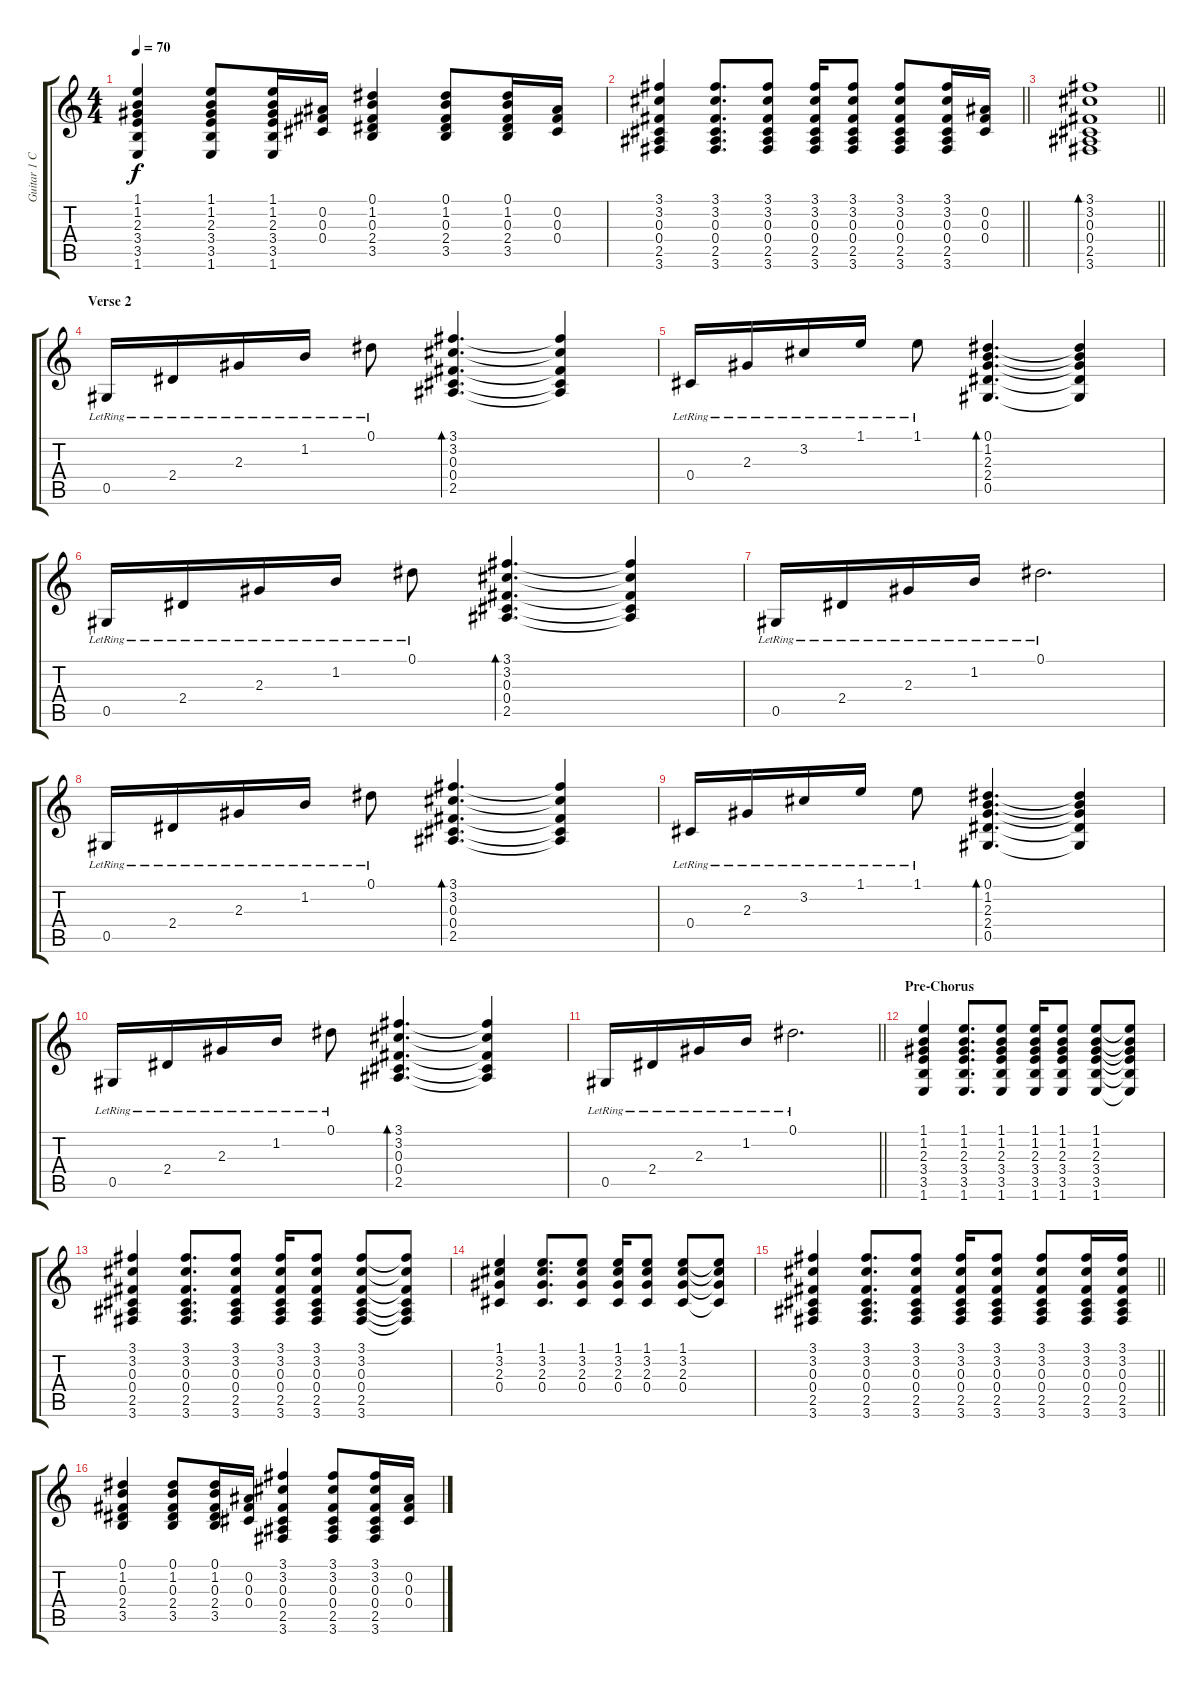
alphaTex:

\track ("Guitar 1 Clean" "Guitar 1 C") {instrument electricguitarjazz}
\staff {score tabs}
\tuning (Eb4 Bb3 Gb3 Db3 Ab2 Eb2) {hide}
\ts (4 4)
\tempo 70
\clef g2
\ks c
(1.1 1.2 2.3 3.4 3.5 1.6).4{dy f} (1.1 1.2 2.3 3.4 3.5 1.6).8 (1.1 1.2 2.3 3.4 3.5 1.6).16 (0.2 0.3 0.4).16 (0.1 1.2 0.3 2.4 3.5).4 (0.1 1.2 0.3 2.4 3.5).8 (0.1 1.2 0.3 2.4 3.5).16 (0.2 0.3 0.4).16 |
\barLineRight lightlight
(3.1 3.2 0.3 0.4 2.5 3.6).4 (3.1 3.2 0.3 0.4 2.5 3.6).8{d} (3.1 3.2 0.3 0.4 2.5 3.6).8 (3.1 3.2 0.3 0.4 2.5 3.6).16 (3.1 3.2 0.3 0.4 2.5 3.6).8 (3.1 3.2 0.3 0.4 2.5 3.6).8 (3.1 3.2 0.3 0.4 2.5 3.6).16 (0.2 0.3 0.4).16 |
\barLineRight lightlight
(3.1 3.2 0.3 0.4 2.5 3.6).1{bd 120} |
\section ("" "Verse 2")
0.5{lr}.16{volume 11 instrument electricguitarjazz} 2.4{lr}.16 2.3{lr}.16 1.2{lr}.16 0.1{lr}.8 (3.1 3.2 0.3 0.4 2.5).4{d bd 120} (3.1{t} 3.2{t} 0.3{t} 0.4{t} 2.5{t}).4 |
0.4{lr}.16 2.3{lr}.16 3.2{lr}.16 1.1{lr}.16 1.1{lr}.8 (0.1 1.2 2.3 2.4 0.5).4{d bd 120} (0.1{t} 1.2{t} 2.3{t} 2.4{t} 0.5{t}).4 |
0.5{lr}.16 2.4{lr}.16 2.3{lr}.16 1.2{lr}.16 0.1{lr}.8 (3.1 3.2 0.3 0.4 2.5).4{d bd 120} (3.1{t} 3.2{t} 0.3{t} 0.4{t} 2.5{t}).4 |
0.5{lr}.16 2.4{lr}.16 2.3{lr}.16 1.2{lr}.16 0.1{lr}.2{d} |
0.5{lr}.16 2.4{lr}.16 2.3{lr}.16 1.2{lr}.16 0.1{lr}.8 (3.1 3.2 0.3 0.4 2.5).4{d bd 120} (3.1{t} 3.2{t} 0.3{t} 0.4{t} 2.5{t}).4 |
0.4{lr}.16 2.3{lr}.16 3.2{lr}.16 1.1{lr}.16 1.1{lr}.8 (0.1 1.2 2.3 2.4 0.5).4{d bd 120} (0.1{t} 1.2{t} 2.3{t} 2.4{t} 0.5{t}).4 |
0.5{lr}.16 2.4{lr}.16 2.3{lr}.16 1.2{lr}.16 0.1{lr}.8 (3.1 3.2 0.3 0.4 2.5).4{d bd 120} (3.1{t} 3.2{t} 0.3{t} 0.4{t} 2.5{t}).4 |
\barLineRight lightlight
0.5{lr}.16 2.4{lr}.16 2.3{lr}.16 1.2{lr}.16 0.1{lr}.2{d} |
\section ("" "Pre-Chorus")
(1.1 1.2 2.3 3.4 3.5 1.6).4{volume 13 instrument acousticguitarsteel} (1.1 1.2 2.3 3.4 3.5 1.6).8{d} (1.1 1.2 2.3 3.4 3.5 1.6).8 (1.1 1.2 2.3 3.4 3.5 1.6).16 (1.1 1.2 2.3 3.4 3.5 1.6).8 (1.1 1.2 2.3 3.4 3.5 1.6).8 (1.1{t} 1.2{t} 2.3{t} 3.4{t} 3.5{t} 1.6{t}).8 |
(3.1 3.2 0.3 0.4 2.5 3.6).4 (3.1 3.2 0.3 0.4 2.5 3.6).8{d} (3.1 3.2 0.3 0.4 2.5 3.6).8 (3.1 3.2 0.3 0.4 2.5 3.6).16 (3.1 3.2 0.3 0.4 2.5 3.6).8 (3.1 3.2 0.3 0.4 2.5 3.6).8 (3.1{t} 3.2{t} 0.3{t} 0.4{t} 2.5{t} 3.6{t}).8 |
(1.1 3.2 2.3 0.4).4{instrument acousticguitarsteel} (1.1 3.2 2.3 0.4).8{d} (1.1 3.2 2.3 0.4).8 (1.1 3.2 2.3 0.4).16 (1.1 3.2 2.3 0.4).8 (1.1 3.2 2.3 0.4).8 (1.1{t} 3.2{t} 2.3{t} 0.4{t}).8 |
\barLineRight lightlight
(3.1 3.2 0.3 0.4 2.5 3.6).4 (3.1 3.2 0.3 0.4 2.5 3.6).8{d} (3.1 3.2 0.3 0.4 2.5 3.6).8 (3.1 3.2 0.3 0.4 2.5 3.6).16 (3.1 3.2 0.3 0.4 2.5 3.6).8 (3.1 3.2 0.3 0.4 2.5 3.6).8 (3.1 3.2 0.3 0.4 2.5 3.6).16 (3.1 3.2 0.3 0.4 2.5 3.6).16 |
(0.1 1.2 0.3 2.4 3.5).4{volume 11} (0.1 1.2 0.3 2.4 3.5).8 (0.1 1.2 0.3 2.4 3.5).16 (0.2 0.3 0.4).16 (3.1 3.2 0.3 0.4 2.5 3.6).4 (3.1 3.2 0.3 0.4 2.5 3.6).8 (3.1 3.2 0.3 0.4 2.5 3.6).16 (0.2 0.3 0.4).16
